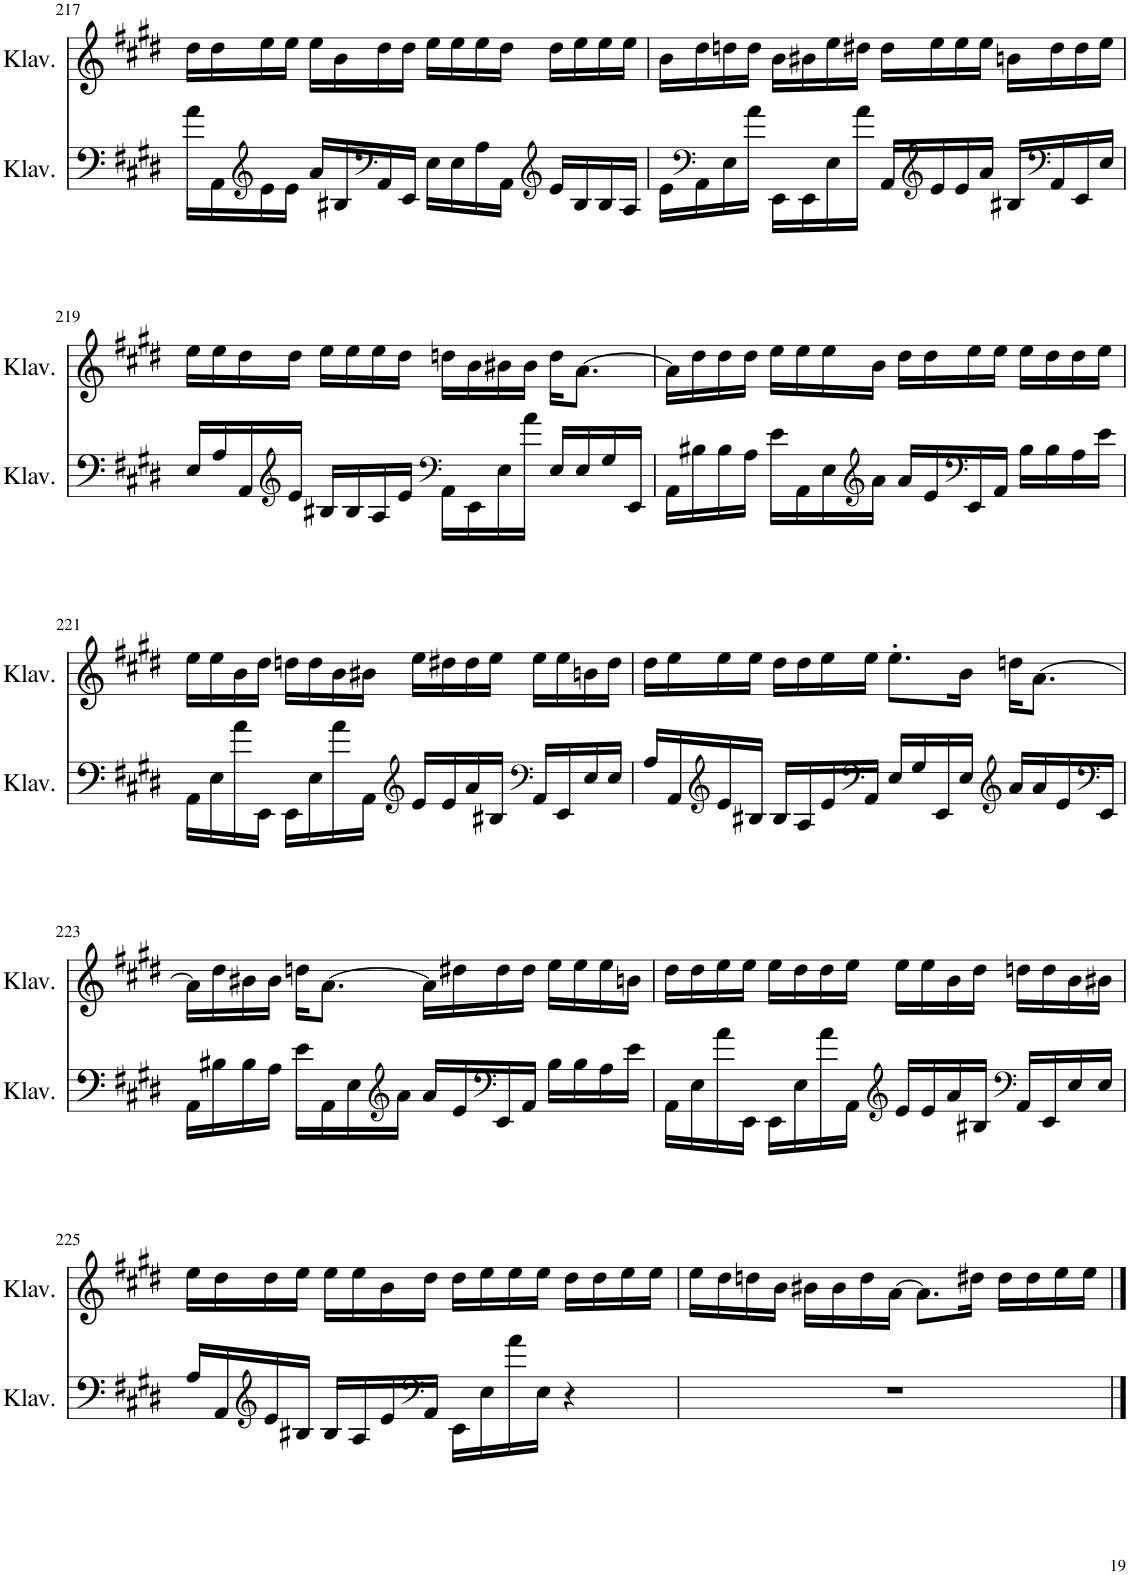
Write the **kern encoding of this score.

**kern	**kern
*part2	*part1
*staff2	*staff1
*I"Klavier	*I"Klavier
*I'Klav.	*I'Klav.
!!LO:PB:g=z
*clefF4	*clefG2
*k[f#c#g#d#]	*k[f#c#g#d#]
*M4/4	*M4/4
=217	=217
16a\LL	16dd#\LL
16AA\	16dd#\
*clefG2	*
16e\	16ee\
16e\JJ	16ee\JJ
16a/LL	16ee\LL
16B#X/	16b\
*clefF4	*
16AA/	16dd#\
16EE/JJ	16dd#\JJ
16E\LL	16ee\LL
16E\	16ee\
16A\	16ee\
16AA\JJ	16dd#\JJ
*clefG2	*
16e/LL	16dd#\LL
16B#/	16ee\
16B#/	16ee\
16A/JJ	16ee\JJ
=218	=218
16e\LL	16b\LL
*clefF4	*
16AA\	16dd#\
16E\	16ddn\
16a\JJ	16dd\JJ
16EE\LL	16b\LL
16EE\	16b#X\
16E\	16ee\
16a\JJ	16dd#X\JJ
16AA/LL	16dd#\LL
*clefG2	*
16e/	16ee\
16e/	16ee\
16a/JJ	16ee\JJ
16B#X/LL	16bn\LL
*clefF4	*
16AA/	16dd#\
16EE/	16dd#\
16E/JJ	16ee\JJ
!!LO:LB:g=z
=219	=219
16E/LL	16ee\LL
16A/	16ee\
16AA/	16dd#\
*clefG2	*
16e/JJ	16dd#\JJ
16B#X/LL	16ee\LL
16B#/	16ee\
16A/	16ee\
16e/JJ	16dd#\JJ
*clefF4	*
16AA\LL	16ddn\LL
16EE\	16b\
16E\	16b#X\
16a\JJ	16b#\JJ
16E/LL	16dd\KL
16E/	[8.a\J
16G#/	.
16EE/JJ	.
=220	=220
16AA\LL	16a\LL]
16B#X\	16dd#\
16B#\	16dd#\
16A\JJ	16dd#\JJ
16e\LL	16ee\LL
16AA\	16ee\
16E\	16ee\
*clefG2	*
16a\JJ	16b\JJ
16a/LL	16dd#\LL
16e/	16dd#\
*clefF4	*
16EE/	16ee\
16AA/JJ	16ee\JJ
16B#\LL	16ee\LL
16B#\	16dd#\
16A\	16dd#\
16e\JJ	16ee\JJ
!!LO:LB:g=z
=221	=221
16AA\LL	16ee\LL
16E\	16ee\
16a\	16b\
16EE\JJ	16dd#\JJ
16EE\LL	16ddn\LL
16E\	16dd\
16a\	16b\
16AA\JJ	16b#X\JJ
*clefG2	*
16e/LL	16ee\LL
16e/	16dd#X\
16a/	16dd#\
16B#X/JJ	16ee\JJ
*clefF4	*
16AA/LL	16ee\LL
16EE/	16ee\
16E/	16bn\
16E/JJ	16dd#\JJ
=222	=222
16A/LL	16dd#\LL
16AA/	16ee\
*clefG2	*
16e/	16ee\
16B#X/JJ	16ee\JJ
16B#/LL	16dd#\LL
16A/	16dd#\
16e/	16ee\
*clefF4	*
16AA/JJ	16ee\JJ
16E/LL	8.ee'\L
16G#/	.
16EE/	.
16E/JJ	16b\Jk
*clefG2	*
16a/LL	16ddn\KL
16a/	[8.a\J
16e/	.
*clefF4	*
16EE/JJ	.
!!LO:LB:g=z
=223	=223
16AA\LL	16a\LL]
16B#X\	16dd#\
16B#\	16b#X\
16A\JJ	16b#\JJ
16e\LL	16ddn\KL
16AA\	[8.a\J
16E\	.
*clefG2	*
16a\JJ	.
16a/LL	16a\LL]
16e/	16dd#X\
*clefF4	*
16EE/	16dd#\
16AA/JJ	16dd#\JJ
16B#\LL	16ee\LL
16B#\	16ee\
16A\	16ee\
16e\JJ	16bn\JJ
=224	=224
16AA\LL	16dd#\LL
16E\	16dd#\
16a\	16ee\
16EE\JJ	16ee\JJ
16EE\LL	16ee\LL
16E\	16dd#\
16a\	16dd#\
16AA\JJ	16ee\JJ
*clefG2	*
16e/LL	16ee\LL
16e/	16ee\
16a/	16b\
16B#X/JJ	16dd#\JJ
*clefF4	*
16AA/LL	16ddn\LL
16EE/	16dd\
16E/	16b\
16E/JJ	16b#X\JJ
!!LO:LB:g=z
=225	=225
16A/LL	16ee\LL
16AA/	16dd#\
*clefG2	*
16e/	16dd#\
16B#X/JJ	16ee\JJ
16B#/LL	16ee\LL
16A/	16ee\
16e/	16b\
*clefF4	*
16AA/JJ	16dd#\JJ
16EE\LL	16dd#\LL
16E\	16ee\
16a\	16ee\
16E\JJ	16ee\JJ
4r	16dd#\LL
.	16dd#\
.	16ee\
.	16ee\JJ
=226	=226
1r	16ee\LL
.	16dd#\
.	16ddn\
.	16b\JJ
.	16b#X\LL
.	16b#\
.	16dd\
.	[16a\JJ
.	8.a\L]
.	16dd#X\Jk
.	16dd#\LL
.	16dd#\
.	16ee\
.	16ee\JJ
==	==
*-	*-
